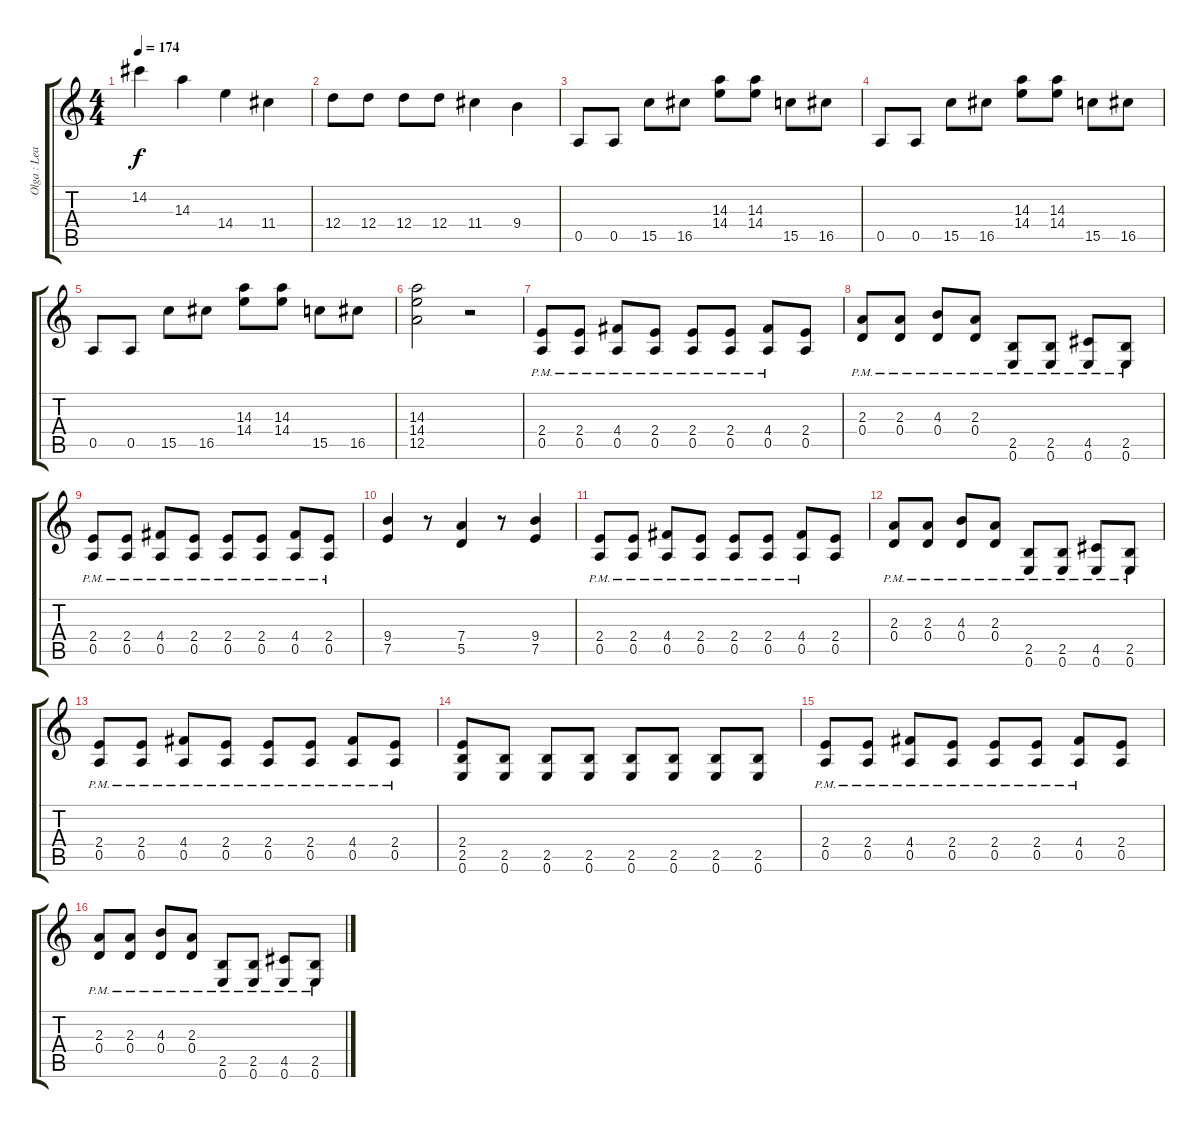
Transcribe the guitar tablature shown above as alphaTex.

\track ("Olga : Lead Guitar" "Olga : Lea") {instrument overdrivenguitar}
\staff {score tabs}
\tuning (E4 B3 G3 D3 A2 E2) {hide}
\ts (4 4)
\tempo 174
\clef g2
\ks c
14.2.4{dy f instrument overdrivenguitar} 14.3.4 14.4.4 11.4.4 |
12.4.8 12.4.8 12.4.8 12.4.8 11.4.4 9.4.4 |
0.5.8 0.5.8 15.5.8 16.5.8 (14.3 14.4).8 (14.3 14.4).8 15.5.8 16.5.8 |
0.5.8 0.5.8 15.5.8 16.5.8 (14.3 14.4).8 (14.3 14.4).8 15.5.8 16.5.8 |
0.5.8 0.5.8 15.5.8 16.5.8 (14.3 14.4).8 (14.3 14.4).8 15.5.8 16.5.8 |
(14.3 14.4 12.5).2{instrument overdrivenguitar} r.2 |
(2.4{pm} 0.5{pm}).8 (2.4{pm} 0.5{pm}).8 (4.4{pm} 0.5{pm}).8 (2.4{pm} 0.5{pm}).8 (2.4{pm} 0.5{pm}).8 (2.4{pm} 0.5{pm}).8 (4.4{pm} 0.5{pm}).8 (2.4 0.5).8 |
(2.3{pm} 0.4{pm}).8 (2.3{pm} 0.4{pm}).8 (4.3{pm} 0.4{pm}).8 (2.3{pm} 0.4{pm}).8 (2.5{pm} 0.6{pm}).8 (2.5{pm} 0.6{pm}).8 (4.5{pm} 0.6{pm}).8 (2.5{pm} 0.6{pm}).8 |
(2.4{pm} 0.5{pm}).8 (2.4{pm} 0.5{pm}).8 (4.4{pm} 0.5{pm}).8 (2.4{pm} 0.5{pm}).8 (2.4{pm} 0.5{pm}).8 (2.4{pm} 0.5{pm}).8 (4.4{pm} 0.5{pm}).8 (2.4{pm} 0.5{pm}).8 |
(9.4 7.5).4 r.8 (7.4 5.5).4 r.8 (9.4 7.5).4 |
(2.4{pm} 0.5{pm}).8 (2.4{pm} 0.5{pm}).8 (4.4{pm} 0.5{pm}).8 (2.4{pm} 0.5{pm}).8 (2.4{pm} 0.5{pm}).8 (2.4{pm} 0.5{pm}).8 (4.4{pm} 0.5{pm}).8 (2.4 0.5).8 |
(2.3{pm} 0.4{pm}).8 (2.3{pm} 0.4{pm}).8 (4.3{pm} 0.4{pm}).8 (2.3{pm} 0.4{pm}).8 (2.5{pm} 0.6{pm}).8 (2.5{pm} 0.6{pm}).8 (4.5{pm} 0.6{pm}).8 (2.5{pm} 0.6{pm}).8 |
(2.4{pm} 0.5{pm}).8 (2.4{pm} 0.5{pm}).8 (4.4{pm} 0.5{pm}).8 (2.4{pm} 0.5{pm}).8 (2.4{pm} 0.5{pm}).8 (2.4{pm} 0.5{pm}).8 (4.4{pm} 0.5{pm}).8 (2.4{pm} 0.5{pm}).8 |
(2.4 2.5 0.6).8 (2.5 0.6).8 (2.5 0.6).8 (2.5 0.6).8 (2.5 0.6).8 (2.5 0.6).8 (2.5 0.6).8 (2.5 0.6).8 |
(2.4{pm} 0.5{pm}).8 (2.4{pm} 0.5{pm}).8 (4.4{pm} 0.5{pm}).8 (2.4{pm} 0.5{pm}).8 (2.4{pm} 0.5{pm}).8 (2.4{pm} 0.5{pm}).8 (4.4{pm} 0.5{pm}).8 (2.4 0.5).8 |
(2.3{pm} 0.4{pm}).8 (2.3{pm} 0.4{pm}).8 (4.3{pm} 0.4{pm}).8 (2.3{pm} 0.4{pm}).8 (2.5{pm} 0.6{pm}).8 (2.5{pm} 0.6{pm}).8 (4.5{pm} 0.6{pm}).8 (2.5{pm} 0.6{pm}).8
